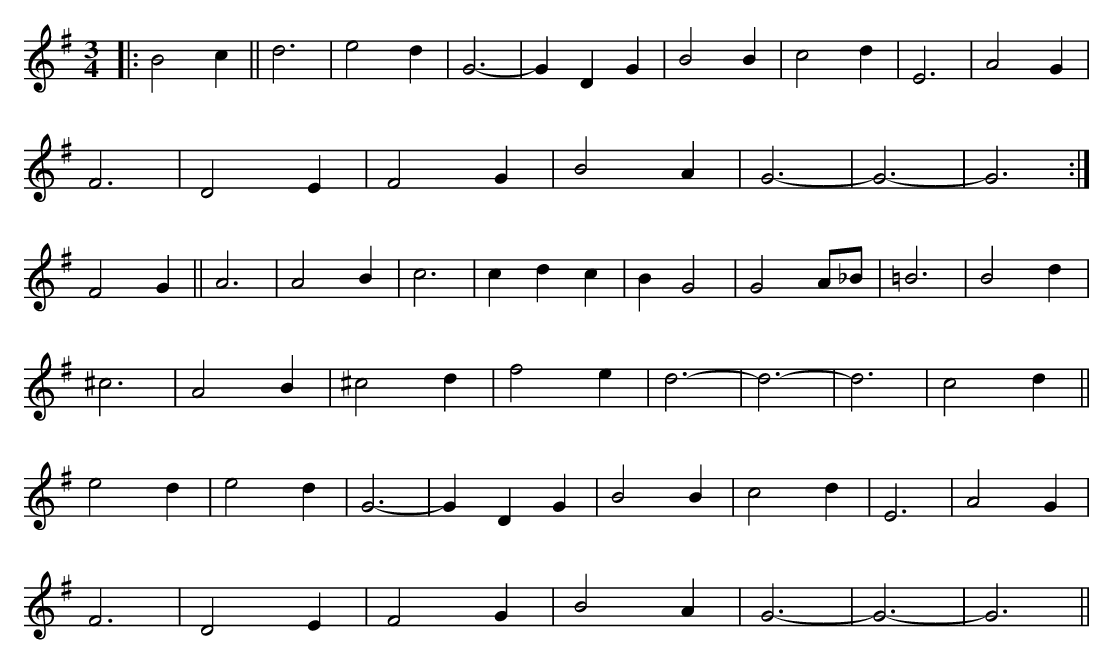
X:1
M:3/4
K:G
|:B4c2||d6|e4d2|G6-|G2D2G2|B4B2|c4d2|E6|A4G2|
F6|D4E2|F4G2|B4A2|G6-|G6-|G6:|
F4G2||A6|A4B2|c6|c2d2c2|B2G4|G4A_B|=B6|B4d2|
^c6|A4B2|^c4d2|f4e2|d6-|d6-|d6|c4d2||
e4d2|e4d2|G6-|G2D2G2|B4B2|c4d2|E6|A4G2|
F6|D4E2|F4G2|B4A2|G6-|G6-|G6||
